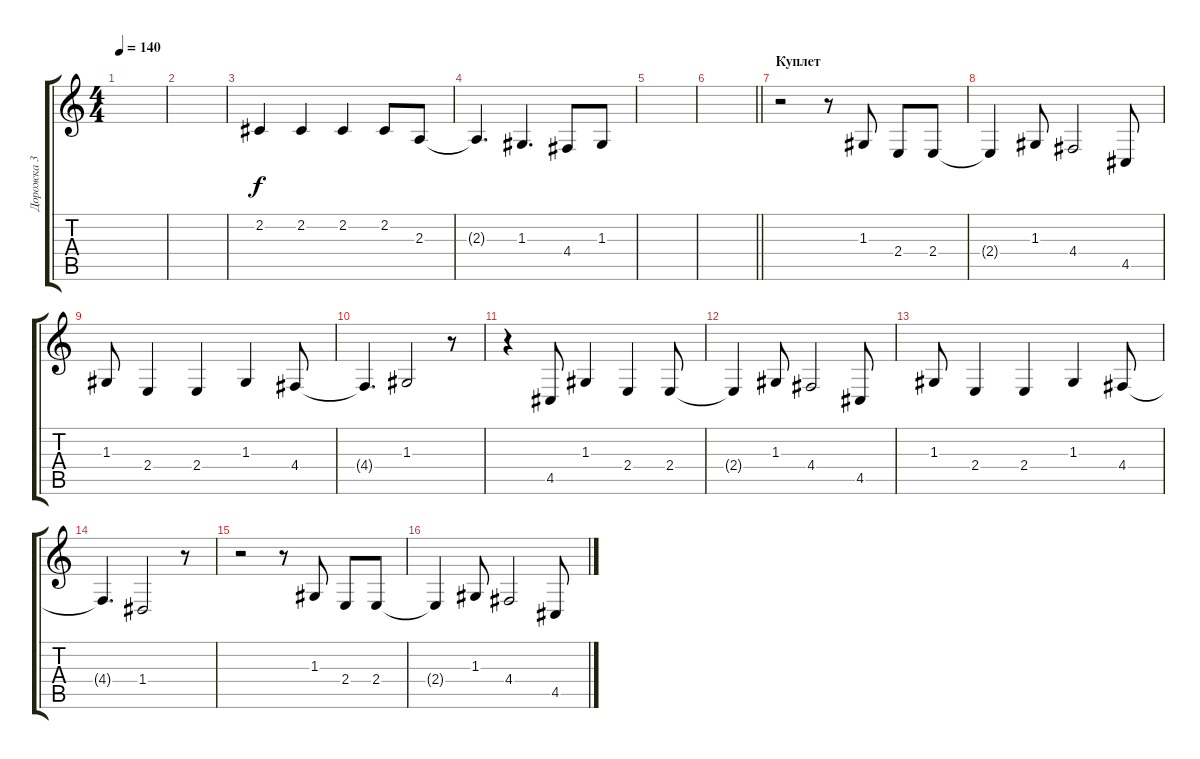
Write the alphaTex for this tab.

\track ("Дорожка 3" "Дорожка 3") {instrument accordion}
\staff {score tabs}
\tuning (E4 B3 G3 D3 A2 E2) {hide}
\ts (4 4)
\tempo 140
\clef g2
\ks c
|
|
2.2.4 2.2.4 2.2.4 2.2.8 2.3.8 |
2.3{t}.4{d} 1.3.4{d} 4.4.8 1.3.8 |
|
\barLineRight lightlight
|
\section ("" "Куплет")
r.2 r.8 1.3.8 2.4.8 2.4.8 |
2.4{t}.4 1.3.8 4.4.2 4.5.8 |
1.3.8 2.4.4 2.4.4 1.3.4 4.4.8 |
4.4{t}.4{d} 1.3.2 r.8 |
r.4 4.5.8 1.3.4 2.4.4 2.4.8 |
2.4{t}.4 1.3.8 4.4.2 4.5.8 |
1.3.8 2.4.4 2.4.4 1.3.4 4.4.8 |
4.4{t}.4{d} 1.4.2 r.8 |
r.2 r.8 1.3.8 2.4.8 2.4.8 |
2.4{t}.4 1.3.8 4.4.2 4.5.8
